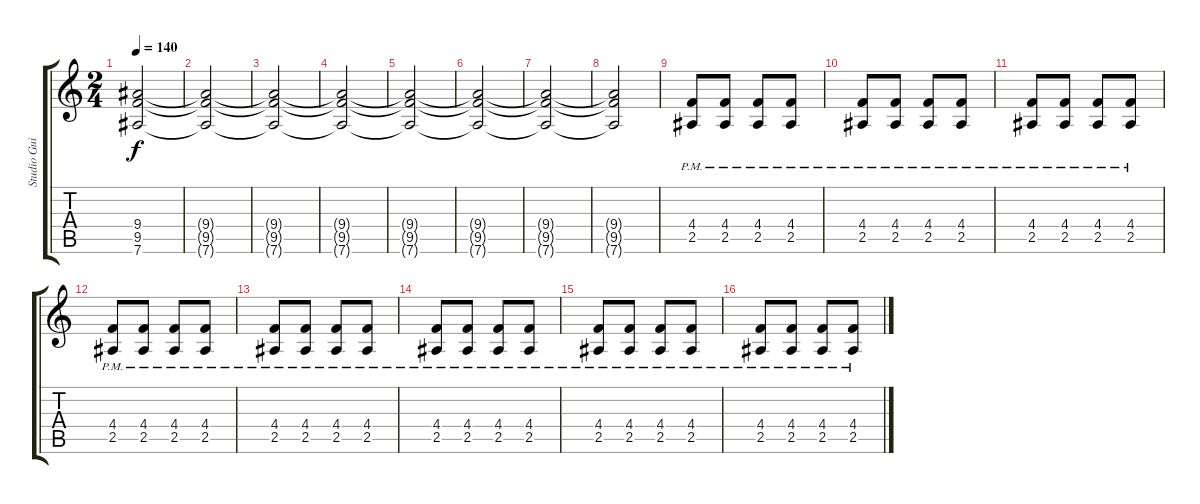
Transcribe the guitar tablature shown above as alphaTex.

\track ("Studio Guitar" "Studio Gui") {instrument distortionguitar}
\staff {score tabs}
\tuning (Eb4 Bb3 Gb3 Db3 Ab2 Eb2) {hide}
\ts (2 4)
\tempo 140
\clef g2
\ks c
(9.4 9.5 7.6).2{dy f} |
(9.4{t} 9.5{t} 7.6{t}).2 |
(9.4{t} 9.5{t} 7.6{t}).2 |
(9.4{t} 9.5{t} 7.6{t}).2 |
(9.4{t} 9.5{t} 7.6{t}).2 |
(9.4{t} 9.5{t} 7.6{t}).2 |
(9.4{t} 9.5{t} 7.6{t}).2 |
(9.4{t} 9.5{t} 7.6{t}).2 |
(4.4{pm} 2.5{pm}).8 (4.4{pm} 2.5{pm}).8 (4.4{pm} 2.5{pm}).8 (4.4{pm} 2.5{pm}).8 |
(4.4{pm} 2.5{pm}).8 (4.4{pm} 2.5{pm}).8 (4.4{pm} 2.5{pm}).8 (4.4{pm} 2.5{pm}).8 |
(4.4{pm} 2.5{pm}).8 (4.4{pm} 2.5{pm}).8 (4.4{pm} 2.5{pm}).8 (4.4{pm} 2.5{pm}).8 |
(4.4{pm} 2.5{pm}).8 (4.4{pm} 2.5{pm}).8 (4.4{pm} 2.5{pm}).8 (4.4{pm} 2.5{pm}).8 |
(4.4{pm} 2.5{pm}).8 (4.4{pm} 2.5{pm}).8 (4.4{pm} 2.5{pm}).8 (4.4{pm} 2.5{pm}).8 |
(4.4{pm} 2.5{pm}).8 (4.4{pm} 2.5{pm}).8 (4.4{pm} 2.5{pm}).8 (4.4{pm} 2.5{pm}).8 |
(4.4{pm} 2.5{pm}).8 (4.4{pm} 2.5{pm}).8 (4.4{pm} 2.5{pm}).8 (4.4{pm} 2.5{pm}).8 |
(4.4{pm} 2.5{pm}).8 (4.4{pm} 2.5{pm}).8 (4.4{pm} 2.5{pm}).8 (4.4{pm} 2.5{pm}).8
